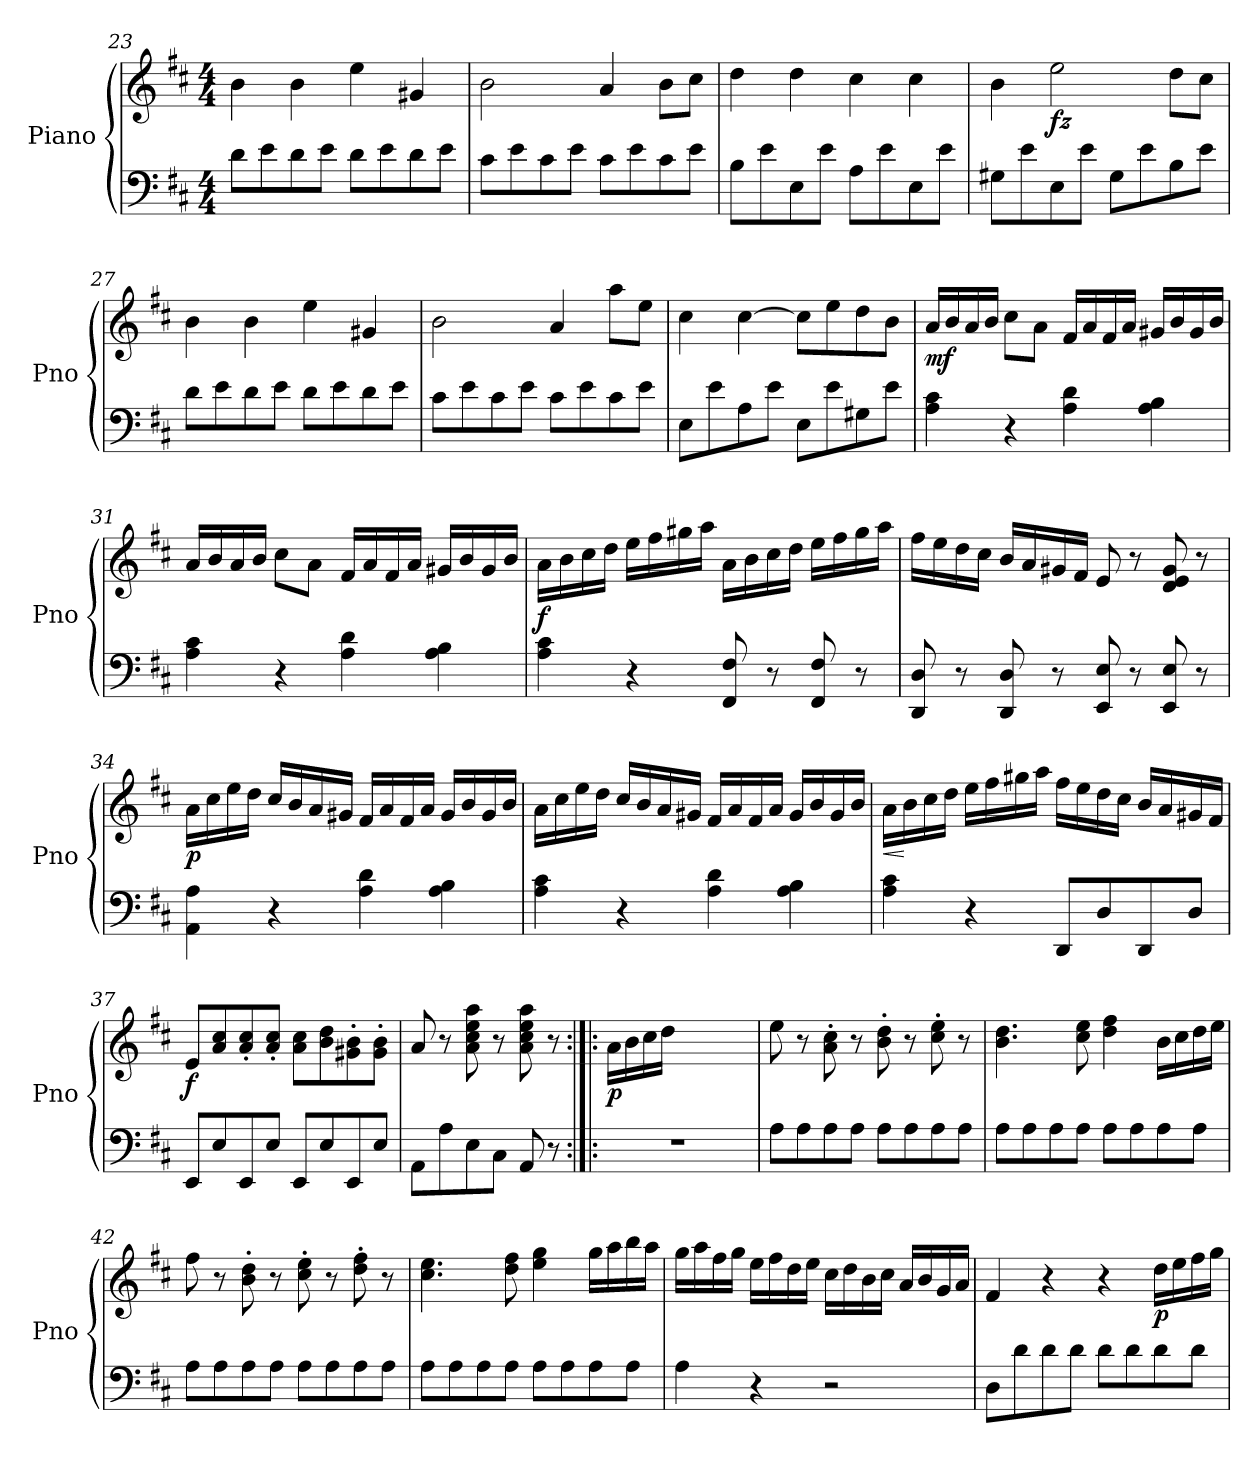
**kern	**kern	**dynam
*part1	*part1	*part1
*staff2	*staff1	*staff1/2
*I"Piano	*	*
*I'Pno	*	*
*clefF4	*clefG2	*
*k[f#c#]	*k[f#c#]	*
*M4/4	*M4/4	*
=23	=23	=23
8d\L	4b\	.
8e\	.	.
8d\	4b\	.
8e\J	.	.
8d\L	4ee\	.
8e\	.	.
8d\	4g#X/	.
8e\J	.	.
!!LO:LB:g=z
=24	=24	=24
8c#\L	2b\	.
8e\	.	.
8c#\	.	.
8e\J	.	.
8c#\L	4a/	.
8e\	.	.
8c#\	8b\L	.
8e\J	8cc#\J	.
=25	=25	=25
8B\L	4dd\	.
8e\	.	.
8E\	4dd\	.
8e\J	.	.
8A\L	4cc#\	.
8e\	.	.
8E\	4cc#\	.
8e\J	.	.
=26	=26	=26
8G#X\L	4b\	.
8e\	.	.
!	!	!LO:DY:b
8E\	2ee\	fz
8e\J	.	.
8G#\L	.	.
8e\	.	.
8B\	8dd\L	.
8e\J	8cc#\J	.
=27	=27	=27
8d\L	4b\	.
8e\	.	.
8d\	4b\	.
8e\J	.	.
8d\L	4ee\	.
8e\	.	.
8d\	4g#X/	.
8e\J	.	.
=28	=28	=28
8c#\L	2b\	.
8e\	.	.
8c#\	.	.
8e\J	.	.
8c#\L	4a/	.
8e\	.	.
8c#\	8aa\L	.
8e\J	8ee\J	.
!!LO:PB:g=z
=29	=29	=29
8E\L	4cc#\	.
8e\	.	.
8A\	[4cc#\	.
8e\J	.	.
8E\L	8cc#\L]	.
8e\	8ee\	.
8G#X\	8dd\	.
8e\J	8b\J	.
=30	=30	=30
!	!	!LO:DY:b
4A\ 4c#\	16a/LL	mf
.	16b/	.
.	16a/	.
.	16b/JJ	.
4r	8cc#\L	.
.	8a\J	.
4A\ 4d\	16f#/LL	.
.	16a/	.
.	16f#/	.
.	16a/JJ	.
4A\ 4B\	16g#X/LL	.
.	16b/	.
.	16g#/	.
.	16b/JJ	.
=31	=31	=31
4A\ 4c#\	16a/LL	.
.	16b/	.
.	16a/	.
.	16b/JJ	.
4r	8cc#\L	.
.	8a\J	.
4A\ 4d\	16f#/LL	.
.	16a/	.
.	16f#/	.
.	16a/JJ	.
4A\ 4B\	16g#X/LL	.
.	16b/	.
.	16g#/	.
.	16b/JJ	.
!!LO:LB:g=z
=32	=32	=32
!	!	!LO:DY:b
4A\ 4c#\	16a\LL	f
.	16b\	.
.	16cc#\	.
.	16dd\JJ	.
4r	16ee\LL	.
.	16ff#\	.
.	16gg#X\	.
.	16aa\JJ	.
8FF#/ 8F#/	16a\LL	.
.	16b\	.
8r	16cc#\	.
.	16dd\JJ	.
8FF#/ 8F#/	16ee\LL	.
.	16ff#\	.
8r	16gg#\	.
.	16aa\JJ	.
=33	=33	=33
8DD/ 8D/	16ff#\LL	.
.	16ee\	.
8r	16dd\	.
.	16cc#\JJ	.
8DD/ 8D/	16b/LL	.
.	16a/	.
8r	16g#X/	.
.	16f#/JJ	.
8EE/ 8E/	8e/	.
8r	8r	.
8EE/ 8E/	8d/ 8e/ 8g#/	.
8r	8r	.
=34	=34	=34
!	!	!LO:DY:b
4AA\ 4A\	16a\LL	p
.	16cc#\	.
.	16ee\	.
.	16dd\JJ	.
4r	16cc#/LL	.
.	16b/	.
.	16a/	.
.	16g#X/JJ	.
4A\ 4d\	16f#/LL	.
.	16a/	.
.	16f#/	.
.	16a/JJ	.
4A\ 4B\	16g#/LL	.
.	16b/	.
.	16g#/	.
.	16b/JJ	.
!!LO:LB:g=z
=35	=35	=35
4A\ 4c#\	16a\LL	.
.	16cc#\	.
.	16ee\	.
.	16dd\JJ	.
4r	16cc#/LL	.
.	16b/	.
.	16a/	.
.	16g#X/JJ	.
4A\ 4d\	16f#/LL	.
.	16a/	.
.	16f#/	.
.	16a/JJ	.
4A\ 4B\	16g#/LL	.
.	16b/	.
.	16g#/	.
.	16b/JJ	.
=36	=36	=36
!	!	!LO:HP:b
4A\ 4c#\	16a\LL	<
.	16b\	[
.	16cc#\	.
.	16dd\JJ	.
4r	16ee\LL	.
.	16ff#\	.
.	16gg#X\	.
.	16aa\JJ	.
8DD/L	16ff#\LL	.
.	16ee\	.
8D/	16dd\	.
.	16cc#\JJ	.
8DD/	16b/LL	.
.	16a/	.
8D/J	16g#X/	.
.	16f#/JJ	.
=37	=37	=37
!	!	!LO:DY:b
8EE/L	8e/L	f
8E/	8a/ 8cc#/	.
8EE/	8a/' 8cc#/'	.
8E/J	8a/' 8cc#/'J	.
8EE/L	8a\ 8cc#\L	.
8E/	8b\ 8dd\	.
8EE/	8g#X\' 8b\'	.
8E/J	8g#\' 8b\'J	.
=38	=38	=38
8AA\L	8a/	.
8A\	8r	.
8E\	8a\ 8cc#\ 8ee\ 8aa\	.
8C#\J	8r	.
8AA/	8a\ 8cc#\ 8ee\ 8aa\	.
8r	8r	.
!!LO:LB:g=z
=39:|!|:	=39:|!|:	=39:|!|:
!	!	!LO:DY:b
1r	16a\LL	p
.	16b\	.
.	16cc#\	.
.	16dd\JJ	.
.	2.ryy	.
=40	=40	=40
8A\L	8ee\	.
8A\	8r	.
8A\	8a\' 8cc#\'	.
8A\J	8r	.
8A\L	8b\' 8dd\'	.
8A\	8r	.
8A\	8cc#\' 8ee\'	.
8A\J	8r	.
=41	=41	=41
8A\L	4.b\ 4.dd\	.
8A\	.	.
8A\	.	.
8A\J	8cc#\ 8ee\	.
8A\L	4dd\ 4ff#\	.
8A\	.	.
8A\	16b\LL	.
.	16cc#\	.
8A\J	16dd\	.
.	16ee\JJ	.
=42	=42	=42
8A\L	8ff#\	.
8A\	8r	.
8A\	8b\' 8dd\'	.
8A\J	8r	.
8A\L	8cc#\' 8ee\'	.
8A\	8r	.
8A\	8dd\' 8ff#\'	.
8A\J	8r	.
=43	=43	=43
8A\L	4.cc#\ 4.ee\	.
8A\	.	.
8A\	.	.
8A\J	8dd\ 8ff#\	.
8A\L	4ee\ 4gg\	.
8A\	.	.
8A\	16gg\LL	.
.	16aa\	.
8A\J	16bb\	.
.	16aa\JJ	.
!!LO:LB:g=z
=44	=44	=44
4A\	16gg\LL	.
.	16aa\	.
.	16ff#\	.
.	16gg\JJ	.
4r	16ee\LL	.
.	16ff#\	.
.	16dd\	.
.	16ee\JJ	.
2r	16cc#\LL	.
.	16dd\	.
.	16b\	.
.	16cc#\JJ	.
.	16a/LL	.
.	16b/	.
.	16g/	.
.	16a/JJ	.
=45	=45	=45
8D\L	4f#/	.
8d\	.	.
8d\	4r	.
8d\J	.	.
8d\L	4r	.
8d\	.	.
!	!	!LO:DY:b
8d\	16dd\LL	p
.	16ee\	.
8d\J	16ff#\	.
.	16gg\JJ	.
=	=	=
*-	*-	*-
